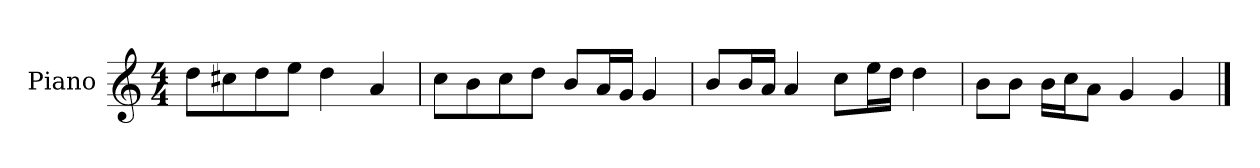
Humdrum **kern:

**kern
*part1
*staff1
*I"Piano
*I'P-no
*clefG2
*k[]
*M4/4
*MM90
=1
8dd\L
8cc#X\
8dd\
8ee\J
4dd\
4a/
=2
8cc\L
8b\
8cc\
8dd\J
8b/L
16a/L
16g/JJ
4g/
=3
8b/L
16b/L
16a/JJ
4a/
8cc\L
16ee\L
16dd\JJ
4dd\
=4
8b\L
8b\J
16b\LL
16cc\J
8a\J
4g/
4g/
==
*-
